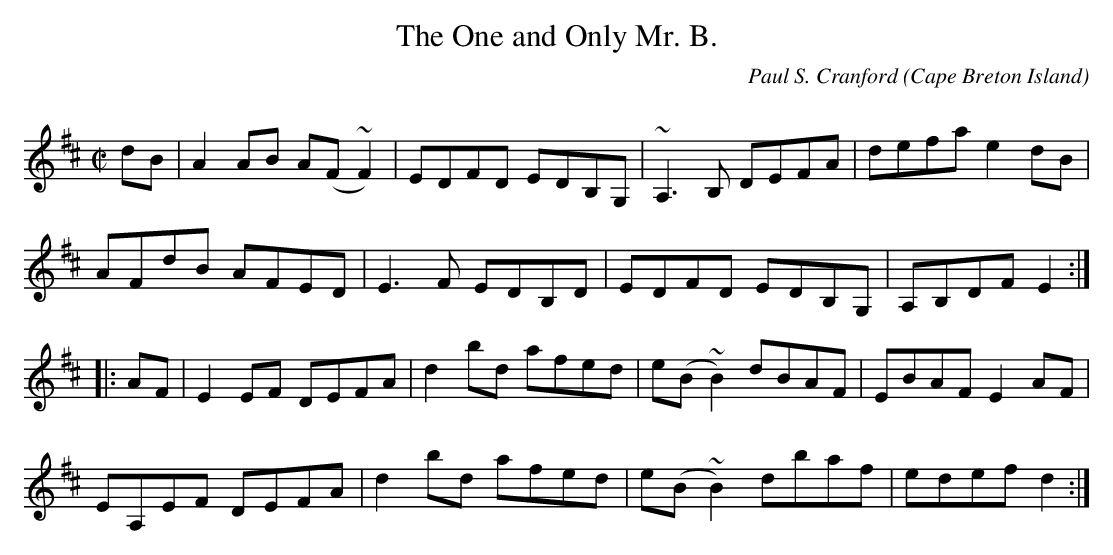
X:1
T:The One and Only Mr. B.
C:Paul S. Cranford
O:Cape Breton Island
Q:333
M:C|
K:D
dB|A2 AB A(F ~F2)|EDFD EDB,G,|~A,3 B, DEFA|defa e2 dB|
AFdB AFED|E3 F EDB,D|EDFD EDB,G,|A,B,DF E2:|
|:AF|E2 EF DEFA|d2 bd afed|e(B ~B2) dBAF|EBAF E2 AF|
EA,EF DEFA|d2 bd afed|e(B ~B2) dbaf|edef d2:|
